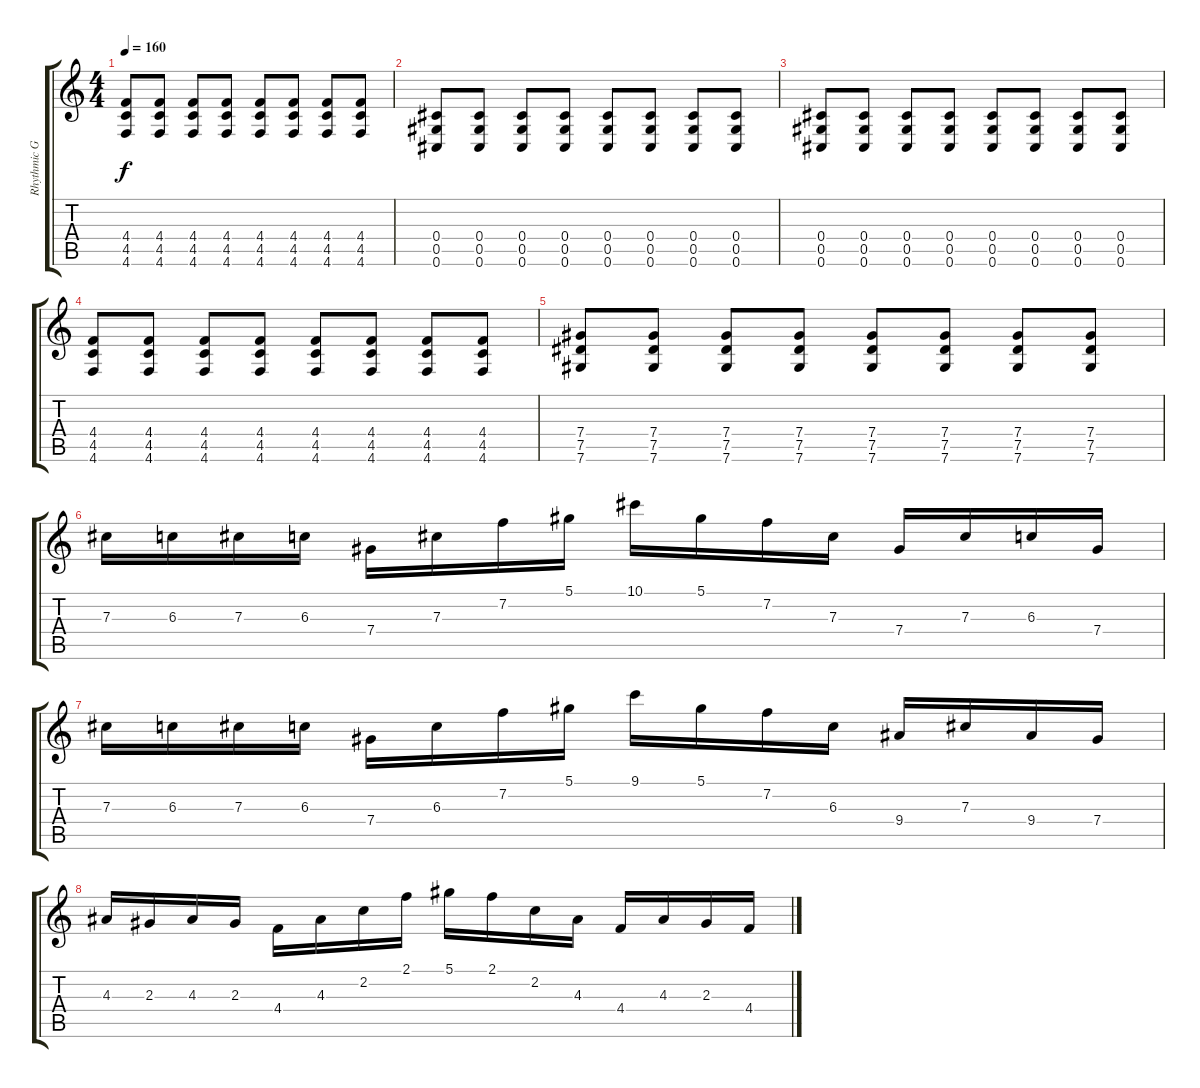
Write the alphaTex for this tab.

\track ("Rhythmic Guitar (Drop C#)" "Rhythmic G") {instrument distortionguitar}
\staff {score tabs}
\tuning (Eb4 Bb3 Gb3 Db3 Ab2 Db2) {hide}
\ts (4 4)
\tempo 160
\clef g2
\ks c
(4.4 4.5 4.6).8{dy f} (4.4 4.5 4.6).8 (4.4 4.5 4.6).8 (4.4 4.5 4.6).8 (4.4 4.5 4.6).8 (4.4 4.5 4.6).8 (4.4 4.5 4.6).8 (4.4 4.5 4.6).8 |
(0.4 0.5 0.6).8 (0.4 0.5 0.6).8 (0.4 0.5 0.6).8 (0.4 0.5 0.6).8 (0.4 0.5 0.6).8 (0.4 0.5 0.6).8 (0.4 0.5 0.6).8 (0.4 0.5 0.6).8 |
(0.4 0.5 0.6).8 (0.4 0.5 0.6).8 (0.4 0.5 0.6).8 (0.4 0.5 0.6).8 (0.4 0.5 0.6).8 (0.4 0.5 0.6).8 (0.4 0.5 0.6).8 (0.4 0.5 0.6).8 |
(4.4 4.5 4.6).8 (4.4 4.5 4.6).8 (4.4 4.5 4.6).8 (4.4 4.5 4.6).8 (4.4 4.5 4.6).8 (4.4 4.5 4.6).8 (4.4 4.5 4.6).8 (4.4 4.5 4.6).8 |
(7.4 7.5 7.6).8 (7.4 7.5 7.6).8 (7.4 7.5 7.6).8 (7.4 7.5 7.6).8 (7.4 7.5 7.6).8 (7.4 7.5 7.6).8 (7.4 7.5 7.6).8 (7.4 7.5 7.6).8 |
7.3.16 6.3.16 7.3.16 6.3.16 7.4.16 7.3.16 7.2.16 5.1.16 10.1.16 5.1.16 7.2.16 7.3.16 7.4.16 7.3.16 6.3.16 7.4.16 |
7.3.16 6.3.16 7.3.16 6.3.16 7.4.16 6.3.16 7.2.16 5.1.16 9.1.16 5.1.16 7.2.16 6.3.16 9.4.16 7.3.16 9.4.16 7.4.16 |
4.3.16 2.3.16 4.3.16 2.3.16 4.4.16 4.3.16 2.2.16 2.1.16 5.1.16 2.1.16 2.2.16 4.3.16 4.4.16 4.3.16 2.3.16 4.4.16
